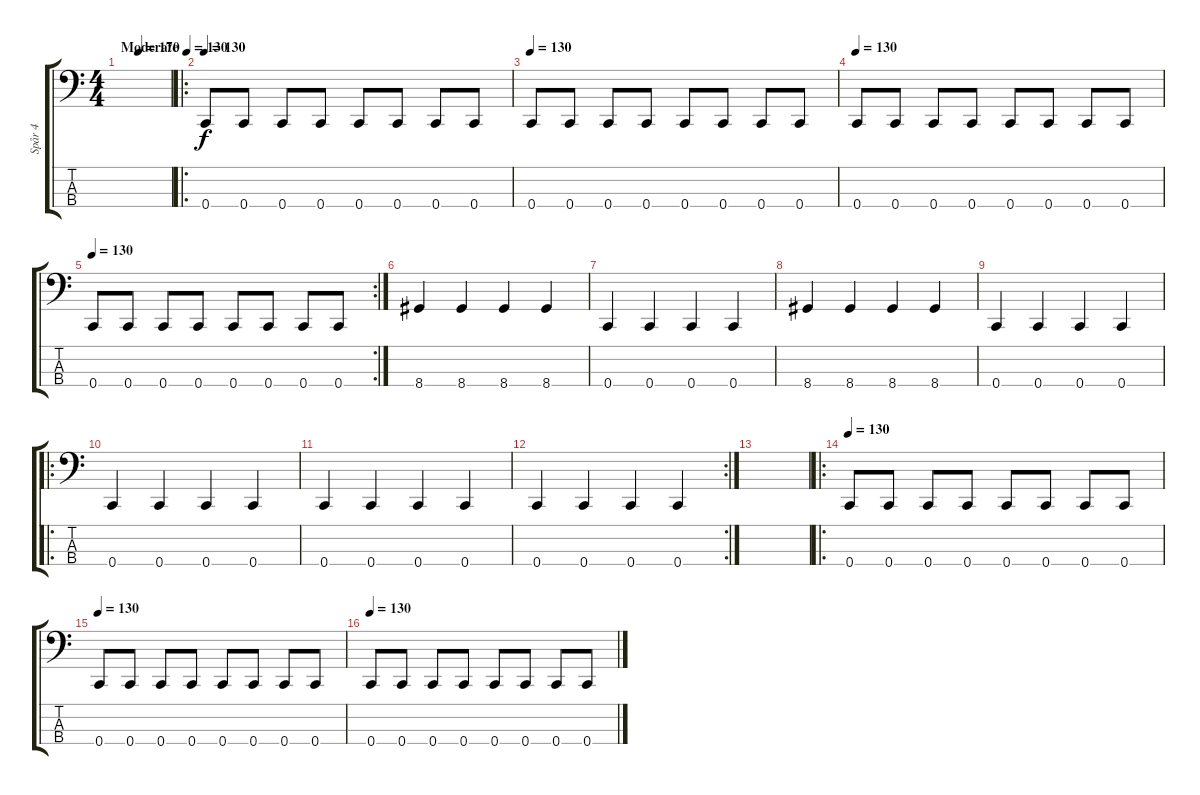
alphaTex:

\track ("Spår 4" "Spår 4") {instrument electricbasspick}
\staff {score tabs}
\tuning (F2 C2 G1 C1) {hide}
\ts (4 4)
\tempo (130 "Moderate")
\tempo (170 0.375)
\tempo (130 "Moderate")
\clef f4
\ks c
|
\ro
\tempo 130
0.4.8 0.4.8 0.4.8 0.4.8 0.4.8 0.4.8 0.4.8 0.4.8 |
\tempo 130
0.4.8 0.4.8 0.4.8 0.4.8 0.4.8 0.4.8 0.4.8 0.4.8 |
\tempo 130
0.4.8 0.4.8 0.4.8 0.4.8 0.4.8 0.4.8 0.4.8 0.4.8 |
\rc 2
\tempo 130
0.4.8 0.4.8 0.4.8 0.4.8 0.4.8 0.4.8 0.4.8 0.4.8 |
8.4.4 8.4.4 8.4.4 8.4.4 |
0.4.4 0.4.4 0.4.4 0.4.4 |
8.4.4 8.4.4 8.4.4 8.4.4 |
0.4.4 0.4.4 0.4.4 0.4.4 |
\ro
0.4.4 0.4.4 0.4.4 0.4.4 |
0.4.4 0.4.4 0.4.4 0.4.4 |
\rc 2
0.4.4 0.4.4 0.4.4 0.4.4 |
|
\ro
\tempo 130
0.4.8 0.4.8 0.4.8 0.4.8 0.4.8 0.4.8 0.4.8 0.4.8 |
\tempo 130
0.4.8 0.4.8 0.4.8 0.4.8 0.4.8 0.4.8 0.4.8 0.4.8 |
\tempo 130
0.4.8 0.4.8 0.4.8 0.4.8 0.4.8 0.4.8 0.4.8 0.4.8
